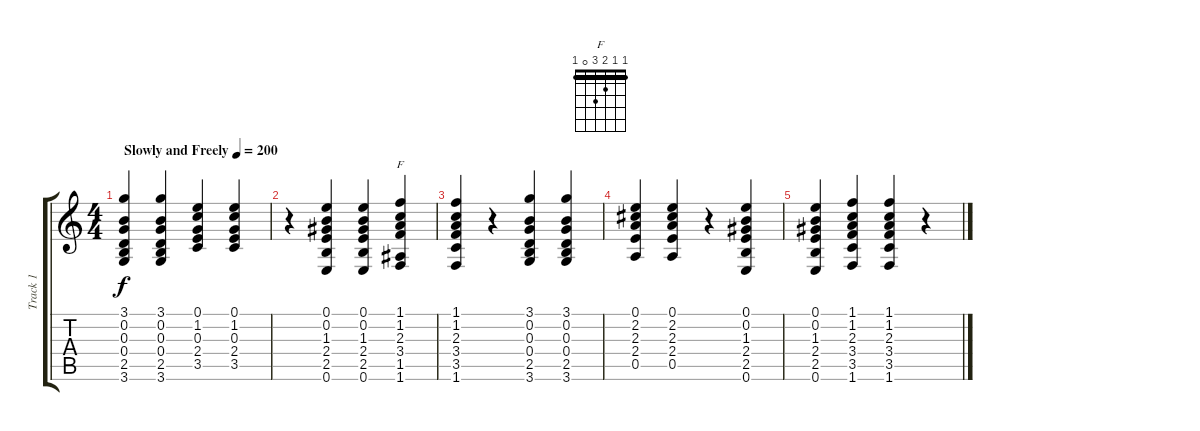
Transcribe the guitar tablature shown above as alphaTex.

\track ("Track 1" "Track 1") {instrument acousticguitarsteel}
\staff {score tabs}
\tuning (E4 B3 G3 D3 A2 E2) {hide}
\chord ("F" 1 1 2 3 0 1) {barre 1}
\ts (4 4)
\tempo (200 "Slowly and Freely")
\clef g2
\ks c
(3.1 0.2 0.3 0.4 2.5 3.6).4{dy f instrument acousticguitarsteel} (3.1 0.2 0.3 0.4 2.5 3.6).4 (0.1 1.2 0.3 2.4 3.5).4 (0.1 1.2 0.3 2.4 3.5).4 |
r.4 (0.1 0.2 1.3 2.4 2.5 0.6).4 (0.1 0.2 1.3 2.4 2.5 0.6).4 (1.1 1.2 2.3 3.4 1.5 1.6).4{ch "F"} |
(1.1 1.2 2.3 3.4 3.5 1.6).4 r.4 (3.1 0.2 0.3 0.4 2.5 3.6).4 (3.1 0.2 0.3 0.4 2.5 3.6).4 |
(0.1 2.2 2.3 2.4 0.5).4 (0.1 2.2 2.3 2.4 0.5).4 r.4 (0.1 0.2 1.3 2.4 2.5 0.6).4 |
(0.1 0.2 1.3 2.4 2.5 0.6).4 (1.1 1.2 2.3 3.4 3.5 1.6).4 (1.1 1.2 2.3 3.4 3.5 1.6).4 r.4
